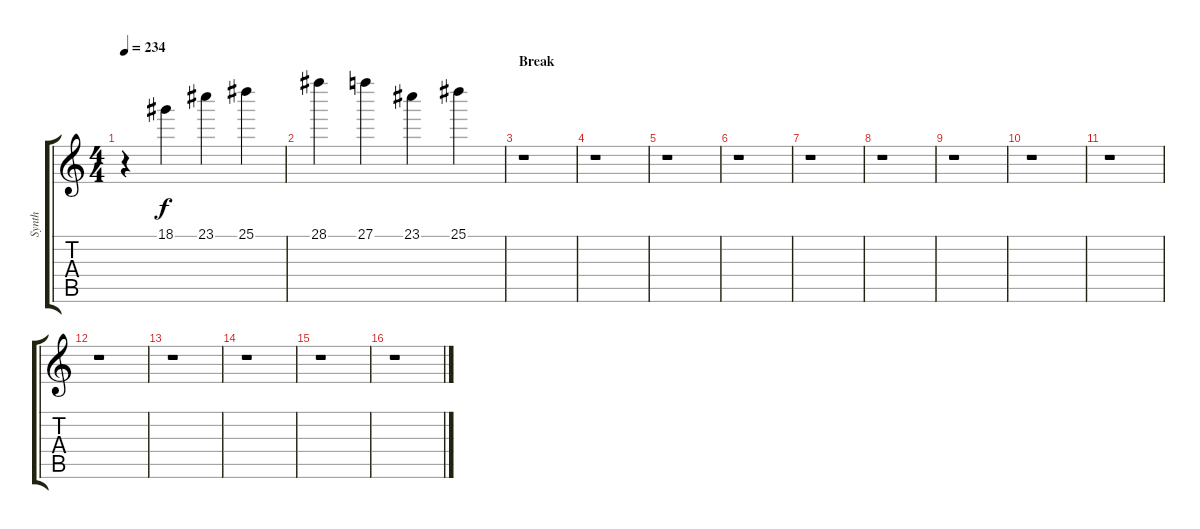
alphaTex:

\track ("Synth" "Synth") {instrument electricguitarclean}
\staff {score tabs}
\tuning (D4 A3 F3 C3 G2 C2) {hide}
\ts (4 4)
\tempo 234
\clef g2
\ks aminor
r.4{dy f} 18.1.4 23.1.4 25.1.4 |
28.1.4 27.1.4 23.1.4 25.1.4 |
\section ("" "Break")
r.1 |
r.1 |
r.1 |
r.1 |
r.1 |
r.1 |
r.1 |
r.1 |
r.1 |
r.1 |
r.1 |
r.1 |
r.1 |
r.1
